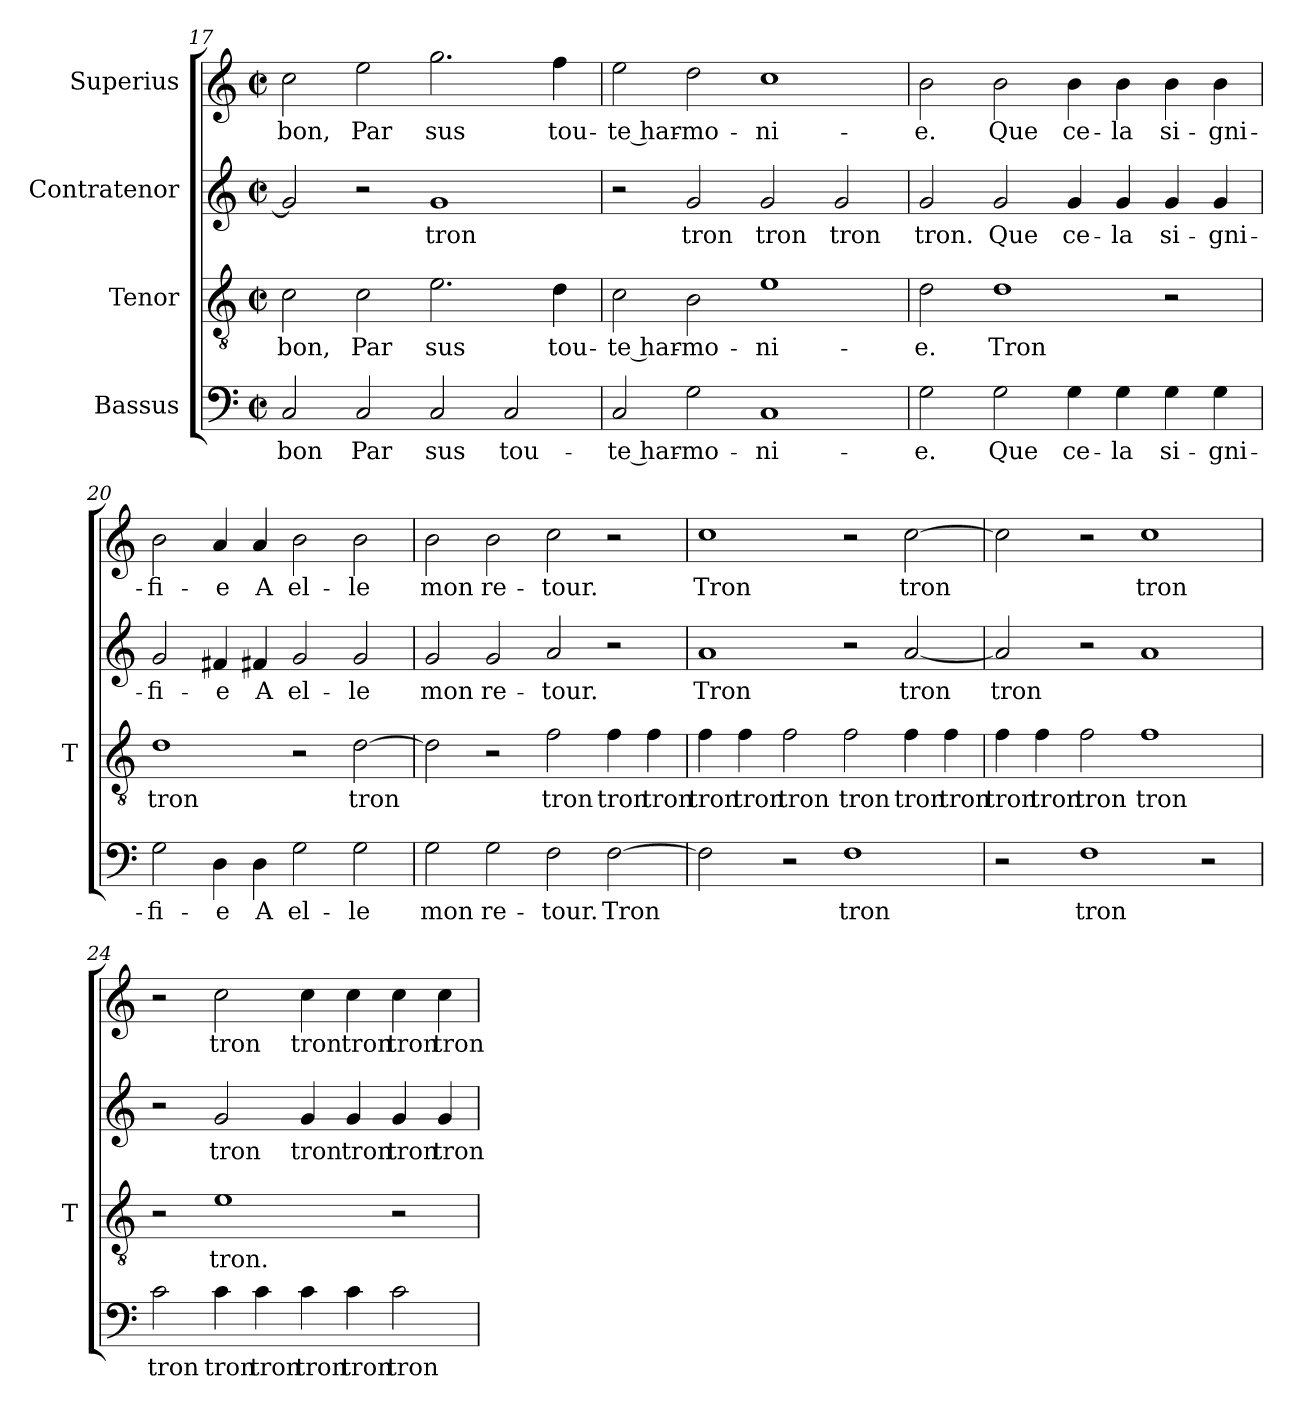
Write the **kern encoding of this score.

**kern	**text	**kern	**text	**kern	**text	**kern	**text
*part4	*part4	*part3	*part3	*part2	*part2	*part1	*part1
*staff4	*staff4	*staff3	*staff3	*staff2	*staff2	*staff1	*staff1
*I"Bassus	*	*I"Tenor	*	*I"Contratenor	*	*I"Superius	*
*	*	*I'T	*	*	*	*	*
*clefF4	*	*clefGv2	*	*clefG2	*	*clefG2	*
*k[]	*	*k[]	*	*k[]	*	*k[]	*
*C:	*	*C:	*	*C:	*	*C:	*
*M2/2	*	*M2/2	*	*M2/2	*	*M2/2	*
*met(c|)	*	*met(c|)	*	*met(c|)	*	*met(c|)	*
=17	=17	=17	=17	=17	=17	=17	=17
2C	-bon	2c	-bon,	2g]	.	2cc	-bon,
2C	-Par	2c	-Par	2r	.	2ee	-Par
2C	-sus	2.e	-sus	1g	-tron	2.gg	-sus
2C	tou-	.	.	.	.	.	.
.	.	4d	tou-	.	.	4ff	tou-
!!LO:PB:g=z
=18	=18	=18	=18	=18	=18	=18	=18
2C	te har-	2c	te har-	2r	.	2ee	te har-
2G	mo-	2B	mo-	2g	-tron	2dd	mo-
1C	ni-	1e	ni-	2g	-tron	1cc	ni-
.	.	.	.	2g	-tron	.	.
=19	=19	=19	=19	=19	=19	=19	=19
2G	-e.	2d	-e.	2g	-tron.	2b	-e.
2G	-Que	1d	-Tron	2g	-Que	2b	-Que
4G	ce-	.	.	4g	ce-	4b	ce-
4G	-la	.	.	4g	-la	4b	-la
4G	si-	2r	.	4g	si-	4b	si-
4G	gni-	.	.	4g	gni-	4b	gni-
=20	=20	=20	=20	=20	=20	=20	=20
2G	fi-	1d	-tron	2g	fi-	2b	fi-
4D	-e	.	.	4f#X	-e	4a	-e
4D	-A	.	.	4f#X	-A	4a	-A
2G	el-	2r	.	2g	el-	2b	el-
2G	-le	[2d	-tron	2g	-le	2b	-le
=21	=21	=21	=21	=21	=21	=21	=21
2G	-mon	2d]	.	2g	-mon	2b	-mon
2G	re-	2r	.	2g	re-	2b	re-
2F	-tour.	2f	-tron	2a	-tour.	2cc	-tour.
[2F	-Tron	4f	-tron	2r	.	2r	.
.	.	4f	-tron	.	.	.	.
!!LO:LB:g=z
=22	=22	=22	=22	=22	=22	=22	=22
2F]	.	4f	-tron	1a	-Tron	1cc	-Tron
.	.	4f	-tron	.	.	.	.
2r	.	2f	-tron	.	.	.	.
1F	-tron	2f	-tron	2r	.	2r	.
.	.	4f	-tron	[2a	-tron	[2cc	-tron
.	.	4f	-tron	.	.	.	.
=23	=23	=23	=23	=23	=23	=23	=23
2r	.	4f	-tron	2a]	-tron	2cc]	.
.	.	4f	-tron	.	.	.	.
1F	-tron	2f	-tron	2r	.	2r	.
.	.	1f	-tron	1a	.	1cc	-tron
2r	.	.	.	.	.	.	.
=24	=24	=24	=24	=24	=24	=24	=24
2c	-tron	2r	.	2r	.	2r	.
4c	-tron	1e	-tron.	2g	-tron	2cc	-tron
4c	-tron	.	.	.	.	.	.
4c	-tron	.	.	4g	-tron	4cc	-tron
4c	-tron	.	.	4g	-tron	4cc	-tron
2c	-tron	2r	.	4g	-tron	4cc	-tron
.	.	.	.	4g	-tron	4cc	-tron
=	=	=	=	=	=	=	=
*-	*-	*-	*-	*-	*-	*-	*-
